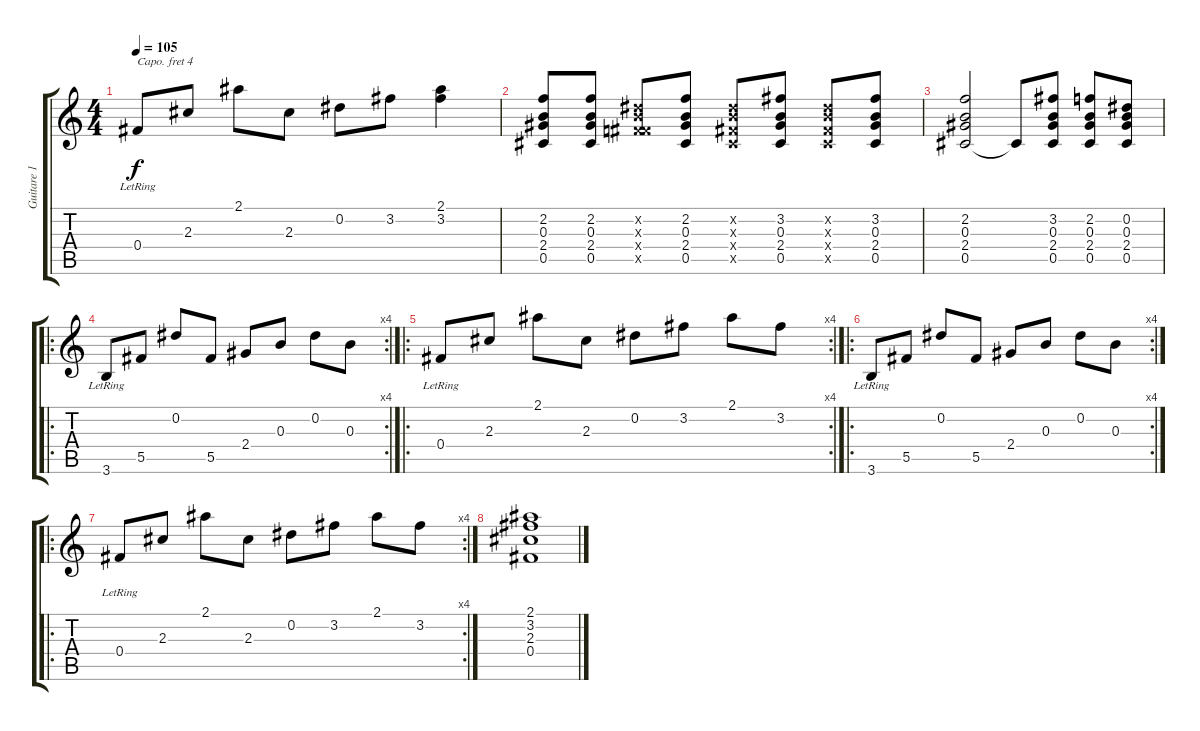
\track ("Guitare 1" "Guitare 1") {instrument electricguitarjazz}
\staff {score tabs}
\capo 4
\tuning (E4 B3 G3 D3 A2 E2) {hide}
\ts (4 4)
\tempo 105
\clef g2
\ks c
0.4{lr}.8{dy f} 2.3.8 2.1.8 2.3.8 0.2.8 3.2.8 (2.1 3.2).4 |
(2.2 0.3 2.4 0.5).8 (2.2 0.3 2.4 0.5).8 (0.2{x} 0.3{x} 0.4{x} 4.5{x}).8 (2.2 0.3 2.4 0.5).8 (0.2{x} 0.3{x} 0.4{x} 0.5{x}).8 (3.2 0.3 2.4 0.5).8 (0.2{x} 0.3{x} 0.4{x} 0.5{x}).8 (3.2 0.3 2.4 0.5).8 |
(2.2 0.3 2.4 0.5).2 0.5{t}.8 (3.2 0.3 2.4 0.5).8 (2.2 0.3 2.4 0.5).8 (0.2 0.3 2.4 0.5).8 |
\ro
\rc 4
3.6{lr}.8 5.5.8 0.2.8 5.5.8 2.4.8 0.3.8 0.2.8 0.3.8 |
\ro
\rc 4
0.4{lr}.8 2.3.8 2.1.8 2.3.8 0.2.8 3.2.8 2.1.8 3.2.8 |
\ro
\rc 4
3.6{lr}.8 5.5.8 0.2.8 5.5.8 2.4.8 0.3.8 0.2.8 0.3.8 |
\ro
\rc 4
0.4{lr}.8 2.3.8 2.1.8 2.3.8 0.2.8 3.2.8 2.1.8 3.2.8 |
(2.1 3.2 2.3 0.4).1
